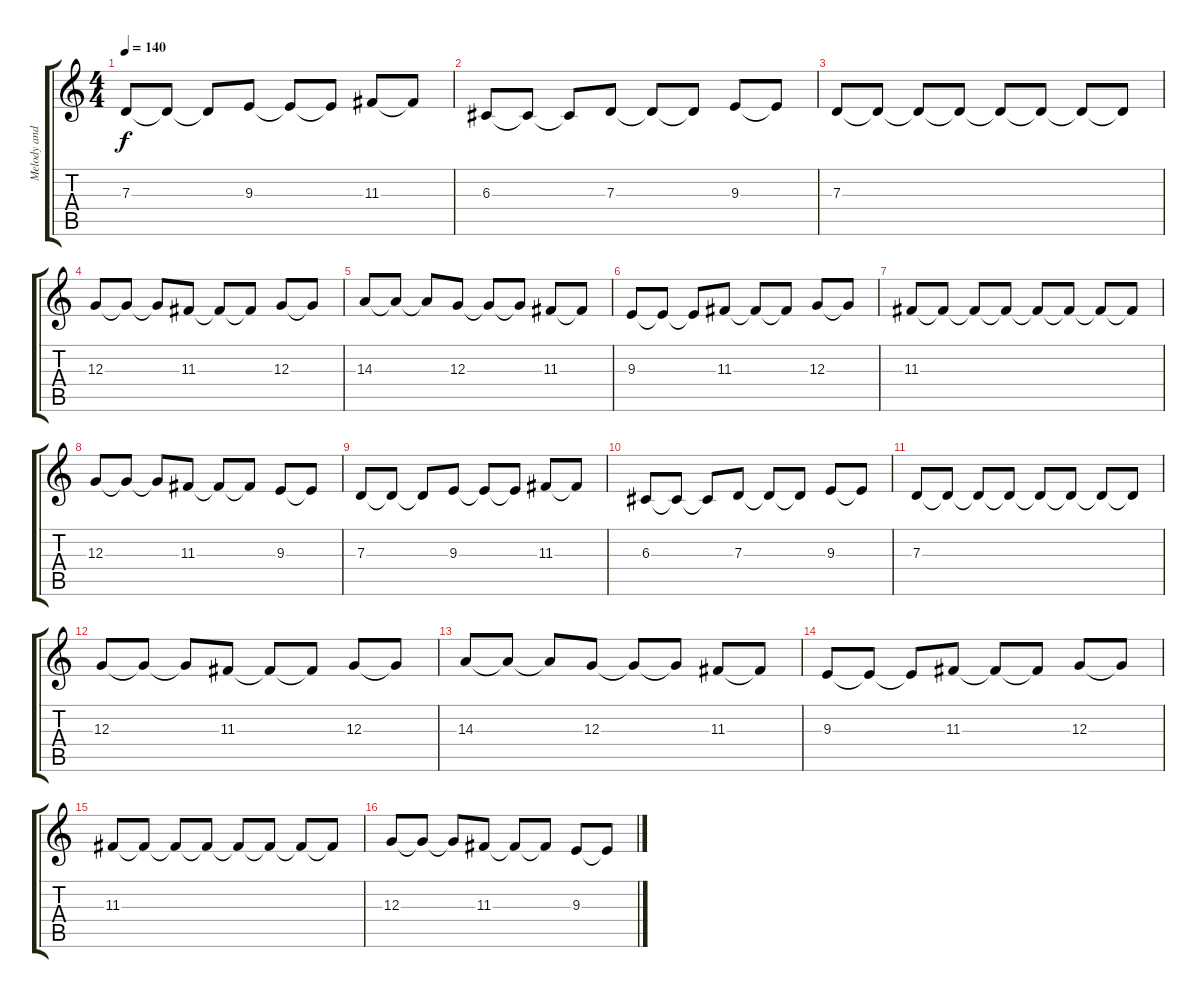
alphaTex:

\track ("Melody and Vocals" "Melody and") {instrument lead2sawtooth}
\staff {score tabs}
\tuning (E4 B3 G3 D3 A2 E2) {hide}
\ts (4 4)
\tempo 140
\clef g2
\ks c
7.3.8{dy f volume 16 instrument musicbox} 7.3{t}.8 7.3{t}.8 9.3.8 9.3{t}.8 9.3{t}.8 11.3.8 11.3{t}.8 |
6.3.8 6.3{t}.8 6.3{t}.8 7.3.8 7.3{t}.8 7.3{t}.8 9.3.8 9.3{t}.8 |
7.3.8 7.3{t}.8 7.3{t}.8 7.3{t}.8 7.3{t}.8 7.3{t}.8 7.3{t}.8 7.3{t}.8 |
12.3.8 12.3{t}.8 12.3{t}.8 11.3.8 11.3{t}.8 11.3{t}.8 12.3.8 12.3{t}.8 |
14.3.8 14.3{t}.8 14.3{t}.8 12.3.8 12.3{t}.8 12.3{t}.8 11.3.8 11.3{t}.8 |
9.3.8 9.3{t}.8 9.3{t}.8 11.3.8 11.3{t}.8 11.3{t}.8 12.3.8 12.3{t}.8 |
11.3.8 11.3{t}.8 11.3{t}.8 11.3{t}.8 11.3{t}.8 11.3{t}.8 11.3{t}.8 11.3{t}.8 |
12.3.8 12.3{t}.8 12.3{t}.8 11.3.8 11.3{t}.8 11.3{t}.8 9.3.8 9.3{t}.8 |
7.3.8{volume 16 instrument musicbox} 7.3{t}.8 7.3{t}.8 9.3.8 9.3{t}.8 9.3{t}.8 11.3.8 11.3{t}.8 |
6.3.8 6.3{t}.8 6.3{t}.8 7.3.8 7.3{t}.8 7.3{t}.8 9.3.8 9.3{t}.8 |
7.3.8 7.3{t}.8 7.3{t}.8 7.3{t}.8 7.3{t}.8 7.3{t}.8 7.3{t}.8 7.3{t}.8 |
12.3.8 12.3{t}.8 12.3{t}.8 11.3.8 11.3{t}.8 11.3{t}.8 12.3.8 12.3{t}.8 |
14.3.8 14.3{t}.8 14.3{t}.8 12.3.8 12.3{t}.8 12.3{t}.8 11.3.8 11.3{t}.8 |
9.3.8 9.3{t}.8 9.3{t}.8 11.3.8 11.3{t}.8 11.3{t}.8 12.3.8 12.3{t}.8 |
11.3.8 11.3{t}.8 11.3{t}.8 11.3{t}.8 11.3{t}.8 11.3{t}.8 11.3{t}.8 11.3{t}.8 |
12.3.8 12.3{t}.8 12.3{t}.8 11.3.8 11.3{t}.8 11.3{t}.8 9.3.8 9.3{t}.8
